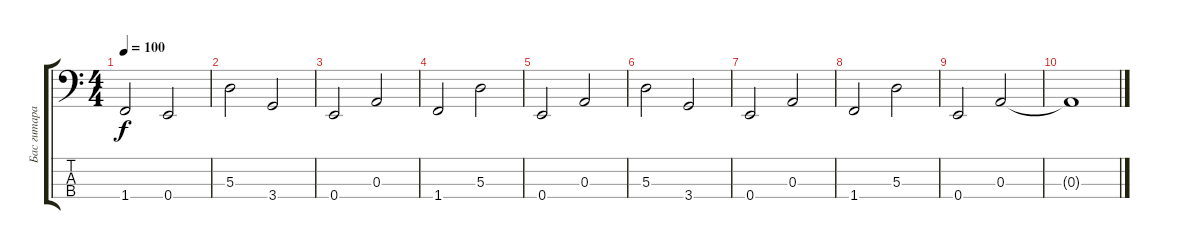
\track ("Бас гитара" "Бас гитара") {instrument electricbassfinger}
\staff {score tabs}
\tuning (G2 D2 A1 E1) {hide}
\ts (4 4)
\tempo 100
\clef f4
\ks c
1.4.2{dy f} 0.4.2 |
5.3.2 3.4.2 |
0.4.2 0.3.2 |
1.4.2 5.3.2 |
0.4.2 0.3.2 |
5.3.2 3.4.2 |
0.4.2 0.3.2 |
1.4.2 5.3.2 |
0.4.2 0.3.2 |
0.3{t}.1
